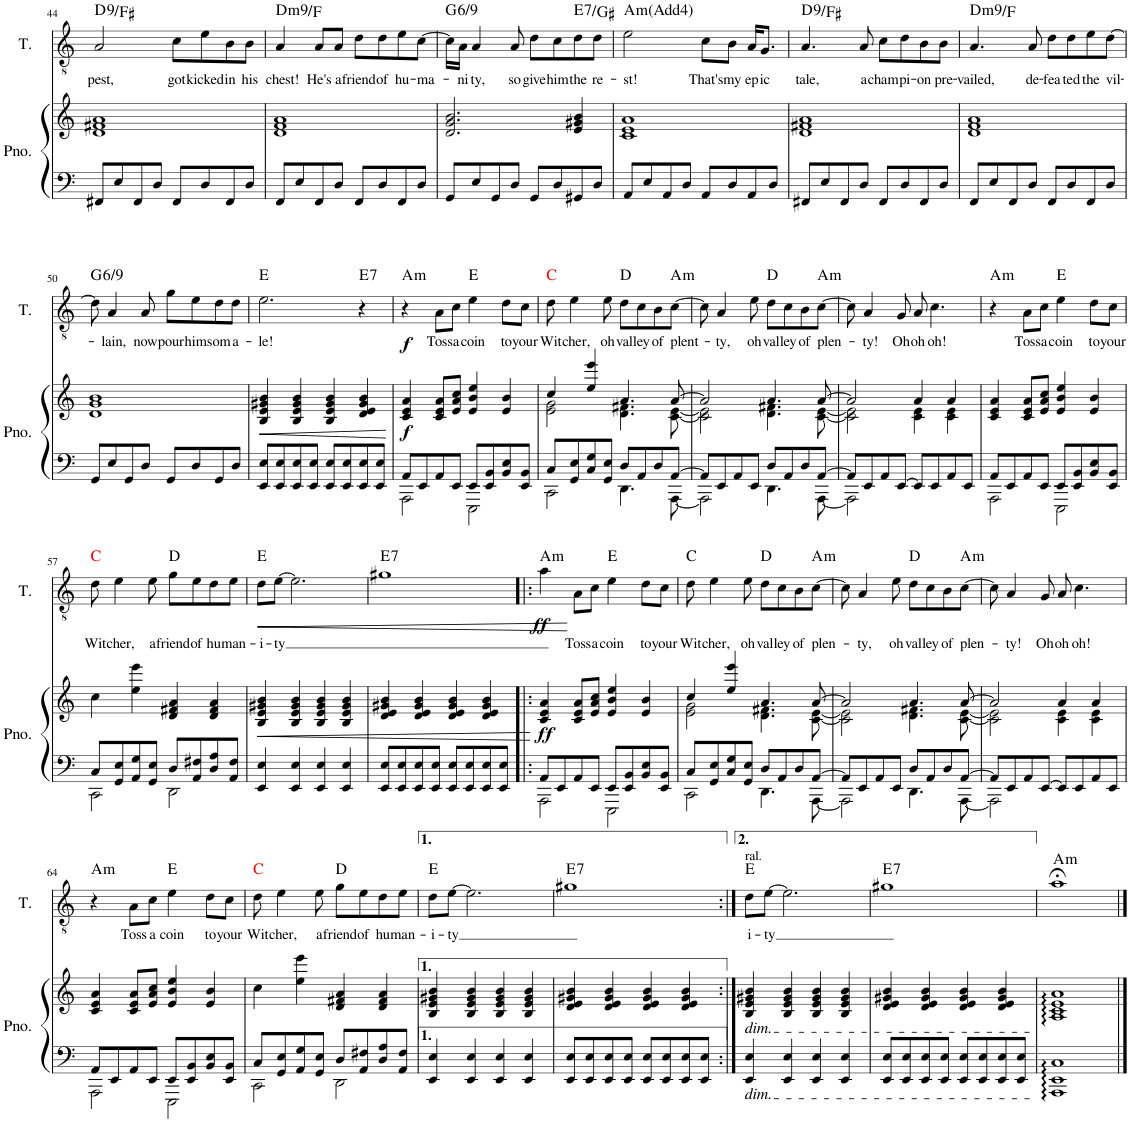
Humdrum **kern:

**kern	**kern	**dynam	**kern	**text	**dynam	**harte
*part2	*part2	*part2	*part1	*part1	*part1	*part1
*staff3	*staff2	*staff2/3	*staff1	*staff1	*staff1	*
*I"Piano	*	*	*I"Tenor	*	*	*
*I'Pno.	*	*	*I'T.	*	*	*
!!LO:PB:g=z
*clefF4	*clefG2	*	*clefGv2	*	*	*
*k[]	*k[]	*	*k[]	*	*	*
*M4/4	*M4/4	*	*M4/4	*	*	*
=44	=44	=44	=44	=44	=44	=44
!	!	!	!	!LO:LY:b	!	!LO:H:kt=9
8FF#X/L	1d 1f#X 1a	.	2A/	pest,	.	D:9/3
8E/	.	.	.	.	.	.
8FF#/	.	.	.	.	.	.
8D/J	.	.	.	.	.	.
!	!	!	!	!LO:LY:b	!	!
8FF#/L	.	.	8c\L	got	.	.
!	!	!	!	!LO:LY:b	!	!
8D/	.	.	8e\	kicked	.	.
!	!	!	!	!LO:LY:b	!	!
8FF#/	.	.	8B\	in	.	.
!	!	!	!	!LO:LY:b	!	!
8D/J	.	.	8B\J	his	.	.
=45	=45	=45	=45	=45	=45	=45
!	!	!	!	!LO:LY:b	!	!LO:H:kt=m9
8FF/L	1d 1f 1a	.	4A/	chest!	.	D:min9/b3
8E/	.	.	.	.	.	.
!	!	!	!	!LO:LY:b	!	!
8FF/	.	.	8A/L	He's	.	.
!	!	!	!	!LO:LY:b	!	!
8D/J	.	.	8A/J	a	.	.
!	!	!	!	!LO:LY:b	!	!
8FF/L	.	.	8d\L	friend	.	.
!	!	!	!	!LO:LY:b	!	!
8D/	.	.	8d\	of	.	.
!	!	!	!	!LO:LY:b	!	!
8FF/	.	.	8e\	hu-	.	.
!	!	!	!	!LO:LY:b	!	!
8D/J	.	.	[8c\J	-ma-	.	.
=46	=46	=46	=46	=46	=46	=46
!	!	!	!	!	!	!LO:H:kt=/6
8GG/L	2.d/ 2.g/ 2.b/	.	16c\LL]	.	.	G:maj6(9)
!	!	!	!	!LO:LY:b	!	!
.	.	.	16A\JJ	-ni-	.	.
!	!	!	!	!LO:LY:b	!	!
8E/	.	.	4A/	-ty,	.	.
8GG/	.	.	.	.	.	.
!	!	!	!	!LO:LY:b	!	!
8D/J	.	.	8A/	so	.	.
!	!	!	!	!LO:LY:b	!	!
8GG/L	.	.	8d\L	give	.	.
!	!	!	!	!LO:LY:b	!	!
8D/	.	.	8c\	him	.	.
!	!	!	!	!LO:LY:b	!	!LO:H:kt=7
8GG#X/	4e/ 4g#X/ 4b/	.	8d\	the	.	E:7/3
!	!	!	!	!LO:LY:b	!	!
8D/J	.	.	8d\J	re-	.	.
=47	=47	=47	=47	=47	=47	=47
!	!	!	!	!LO:LY:b	!	!LO:H:kt=m
8AA/L	1c 1e 1a	.	2e\	-st!	.	A:min(4)
8E/	.	.	.	.	.	.
8AA/	.	.	.	.	.	.
8D/J	.	.	.	.	.	.
!	!	!	!	!LO:LY:b	!	!
8AA/L	.	.	8c\L	That's	.	.
!	!	!	!	!LO:LY:b	!	!
8D/	.	.	8B\J	my	.	.
!	!	!	!	!LO:LY:b	!	!
8AA/	.	.	16A/KL	ep-	.	.
!	!	!	!	!LO:LY:b	!	!
.	.	.	8.G/J	-ic	.	.
8D/J	.	.	.	.	.	.
=48	=48	=48	=48	=48	=48	=48
!	!	!	!	!LO:LY:b	!	!LO:H:kt=9
8FF#X/L	1d 1f#X 1a	.	4.A/	tale,	.	D:9/3
8E/	.	.	.	.	.	.
8FF#/	.	.	.	.	.	.
!	!	!	!	!LO:LY:b	!	!
8D/J	.	.	8A/	a	.	.
!	!	!	!	!LO:LY:b	!	!
8FF#/L	.	.	8c\L	cham-	.	.
!	!	!	!	!LO:LY:b	!	!
8D/	.	.	8d\	-pi-	.	.
!	!	!	!	!LO:LY:b	!	!
8FF#/	.	.	8B\	-on	.	.
!	!	!	!	!LO:LY:b	!	!
8D/J	.	.	8B\J	pre-	.	.
=49	=49	=49	=49	=49	=49	=49
!	!	!	!	!LO:LY:b	!	!LO:H:kt=m9
8FF/L	1d 1f 1a	.	4.A/	-vailed,	.	D:min9/b3
8E/	.	.	.	.	.	.
8FF/	.	.	.	.	.	.
!	!	!	!	!LO:LY:b	!	!
8D/J	.	.	8A/	de-	.	.
!	!	!	!	!LO:LY:b	!	!
8FF/L	.	.	8d\L	-fea-	.	.
!	!	!	!	!LO:LY:b	!	!
8D/	.	.	8d\	-ted	.	.
!	!	!	!	!LO:LY:b	!	!
8FF/	.	.	8e\	the	.	.
!	!	!	!	!LO:LY:b	!	!
8D/J	.	.	[8d\J	vil-	.	.
!!LO:LB:g=z
=50	=50	=50	=50	=50	=50	=50
!	!	!	!	!	!	!LO:H:kt=/6
8GG/L	1d 1g 1b	.	8d\]	.	.	G:maj6(9)
!	!	!	!	!LO:LY:b	!	!
8E/	.	.	4A/	-lain,	.	.
8GG/	.	.	.	.	.	.
!	!	!	!	!LO:LY:b	!	!
8D/J	.	.	8A/	now	.	.
!	!	!	!	!LO:LY:b	!	!
8GG/L	.	.	8g\L	pour	.	.
!	!	!	!	!LO:LY:b	!	!
8D/	.	.	8e\	him	.	.
!	!	!	!	!LO:LY:b	!	!
8GG/	.	.	8d\	som	.	.
!	!	!	!	!LO:LY:b	!	!
8D/J	.	.	8d\J	a-	.	.
=51	=51	=51	=51	=51	=51	=51
!	!	!LO:HP:b	!	!LO:LY:b	!	!
8EE/ 8E/L	4B/ 4e/ 4g#X/ 4b/	<	2.e\	-le!	.	E:maj
8EE/ 8E/	.	.	.	.	.	.
8EE/ 8E/	4B/ 4e/ 4g#/ 4b/	.	.	.	.	.
8EE/ 8E/J	.	.	.	.	.	.
8EE/ 8E/L	4B/ 4e/ 4g#/ 4b/	.	.	.	.	.
8EE/ 8E/	.	.	.	.	.	.
!	!	!	!	!	!	!LO:H:kt=7
8EE/ 8E/	4d/ 4e/ 4g#/ 4b/	.	4r	.	.	E:7
8EE/ 8E/J	.	.	.	.	.	.
.	.	[	.	.	.	.
=52	=52	=52	=52	=52	=52	=52
*^	*	*	*	*	*	*
!	!	!	!LO:DY:b	!	!	!LO:DY:b	!LO:H:kt=m
8AA/L	2AAA\	4c/ 4e/ 4a/	f	4r	.	f	A:min
8EE/	.	.	.	.	.	.	.
!	!	!	!	!	!LO:LY:b	!	!
8AA/	.	8c/ 8e/ 8a/L	.	8A\L	Toss	.	.
!	!	!	!	!	!LO:LY:b	!	!
8EE/J	.	8e/ 8a/ 8cc/J	.	8c\J	a	.	.
!	!	!	!	!	!LO:LY:b	!	!
8EE/L	2EEE\	4e/ 4b/ 4ee/	.	4e\	coin	.	E:maj
8EE/ 8BB/	.	.	.	.	.	.	.
!	!	!	!	!	!LO:LY:b	!	!
8BB/ 8E/	.	4e/ 4b/	.	8d\L	to	.	.
!	!	!	!	!	!LO:LY:b	!	!
8EE/ 8BB/J	.	.	.	8c\J	your	.	.
=53	=53	=53	=53	=53	=53	=53	=53
*	*	*^	*	*	*	*	*
!	!	!	!	!	!	!LO:LY:b	!	!
8C/L	2CC\	4cc/	2e\ 2g\	.	8d\	Wit-	.	C:maj
!	!	!	!	!	!	!LO:LY:b	!	!
8GG/ 8E/	.	.	.	.	4e\	-cher,	.	.
8C/ 8G/	.	4ee/ 4eee/	.	.	.	.	.	.
!	!	!	!	!	!	!LO:LY:b	!	!
8GG/ 8E/J	.	.	.	.	8e\	oh	.	.
!	!	!	!	!	!	!LO:LY:b	!	!
8D/L	4.DD\	4.a/	4.d\ 4.f#X\	.	8d\L	val-	.	D:maj
!	!	!	!	!	!	!LO:LY:b	!	!
8AA/	.	.	.	.	8c\	-ley	.	.
!	!	!	!	!	!	!LO:LY:b	!	!
8D/	.	.	.	.	8B\	of	.	.
!	!	!	!	!	!	!LO:LY:b	!	!LO:H:kt=m
[8AA/J	[8AAA\	[8a/	[8c\ [8e\	.	[8c\J	plent-	.	A:min
=54	=54	=54	=54	=54	=54	=54	=54	=54
8AA/L]	2AAA\]	2a/]	2c\] 2e\]	.	8c\]	.	.	.
!	!	!	!	!	!	!LO:LY:b	!	!
8EE/	.	.	.	.	4A/	-ty,	.	.
8AA/	.	.	.	.	.	.	.	.
!	!	!	!	!	!	!LO:LY:b	!	!
8EE/J	.	.	.	.	8e\	oh	.	.
!	!	!	!	!	!	!LO:LY:b	!	!
8D/L	4.DD\	4.a/	4.d\ 4.f#X\	.	8d\L	val-	.	D:maj
!	!	!	!	!	!	!LO:LY:b	!	!
8AA/	.	.	.	.	8c\	-ley	.	.
!	!	!	!	!	!	!LO:LY:b	!	!
8D/	.	.	.	.	8B\	of	.	.
!	!	!	!	!	!	!LO:LY:b	!	!LO:H:kt=m
[8AA/J	[8AAA\	[8a/	[8c\ [8e\	.	[8c\J	plen-	.	A:min
=55	=55	=55	=55	=55	=55	=55	=55	=55
8AA/L]	2AAA\]	2a/]	2c\] 2e\]	.	8c\]	.	.	.
!	!	!	!	!	!	!LO:LY:b	!	!
8EE/	.	.	.	.	4A/	-ty!	.	.
8AA/	.	.	.	.	.	.	.	.
!	!	!	!	!	!	!LO:LY:b	!	!
[8EE/J	.	.	.	.	8G/	Oh-	.	.
!	!	!	!	!	!	!LO:LY:b	!	!
8EE/L]	2ryy	4a/	4c\ 4e\	.	8A/	-oh-	.	.
!	!	!	!	!	!	!LO:LY:b	!	!
8EE/	.	.	.	.	4.c\	-oh!	.	.
8AA/	.	4a/	4c\ 4e\	.	.	.	.	.
8EE/J	.	.	.	.	.	.	.	.
*	*	*v	*v	*	*	*	*	*
=56	=56	=56	=56	=56	=56	=56	=56
!	!	!	!	!	!	!	!LO:H:kt=m
8AA/L	2AAA\	4c/ 4e/ 4a/	.	4r	.	.	A:min
8EE/	.	.	.	.	.	.	.
!	!	!	!	!	!LO:LY:b	!	!
8AA/	.	8c/ 8e/ 8a/L	.	8A\L	Toss	.	.
!	!	!	!	!	!LO:LY:b	!	!
8EE/J	.	8e/ 8a/ 8cc/J	.	8c\J	a	.	.
!	!	!	!	!	!LO:LY:b	!	!
8EE/L	2EEE\	4e/ 4b/ 4ee/	.	4e\	coin	.	E:maj
8EE/ 8BB/	.	.	.	.	.	.	.
!	!	!	!	!	!LO:LY:b	!	!
8BB/ 8E/	.	4e/ 4b/	.	8d\L	to	.	.
!	!	!	!	!	!LO:LY:b	!	!
8EE/ 8BB/J	.	.	.	8c\J	your	.	.
!!LO:LB:g=z
=57	=57	=57	=57	=57	=57	=57	=57
!	!	!	!	!	!LO:LY:b	!	!
8C/L	2CC\	4cc\	.	8d\	Wit-	.	C:maj
!	!	!	!	!	!LO:LY:b	!	!
8GG/ 8E/	.	.	.	4e\	-cher,	.	.
8AA/ 8G/	.	4ee\ 4eee\	.	.	.	.	.
!	!	!	!	!	!LO:LY:b	!	!
8GG/ 8E/J	.	.	.	8e\	a	.	.
!	!	!	!	!	!LO:LY:b	!	!
8D/L	2DD\	4d/ 4f#X/ 4a/	.	8g\L	friend	.	D:maj
!	!	!	!	!	!LO:LY:b	!	!
8AA/ 8F#X/	.	.	.	8e\	of	.	.
!	!	!	!	!	!LO:LY:b	!	!
8D/ 8A/	.	4d/ 4f#/ 4a/	.	8d\	hu-	.	.
!	!	!	!	!	!LO:LY:b	!	!
8AA/ 8F#/J	.	.	.	8e\J	-man-	.	.
*v	*v	*	*	*	*	*	*
=58	=58	=58	=58	=58	=58	=58
!	!	!LO:HP:b	!	!LO:LY:b	!LO:HP:b	!
4EE/ 4E/	4B/ 4e/ 4g#X/ 4b/	<	8d\L	-i-	<	E:maj
!	!	!	!	!LO:LY:b	!	!
.	.	.	[8e\J	-ty	.	.
4EE/ 4E/	4B/ 4e/ 4g#/ 4b/	.	2.e\]	.	.	.
4EE/ 4E/	4B/ 4e/ 4g#/ 4b/	.	.	.	.	.
4EE/ 4E/	4B/ 4e/ 4g#/ 4b/	.	.	.	.	.
=59	=59	=59	=59	=59	=59	=59
!	!	!	!	!	!	!LO:H:kt=7
8EE/ 8E/L	4d/ 4e/ 4g#X/ 4b/	.	1g#X	.	.	E:7
8EE/ 8E/	.	.	.	.	.	.
8EE/ 8E/	4d/ 4e/ 4g#/ 4b/	.	.	.	.	.
8EE/ 8E/J	.	.	.	.	.	.
8EE/ 8E/L	4d/ 4e/ 4g#/ 4b/	.	.	.	.	.
8EE/ 8E/	.	.	.	.	.	.
8EE/ 8E/	4d/ 4e/ 4g#/ 4b/	.	.	.	.	.
8EE/ 8E/J	.	.	.	.	.	.
.	.	[	.	.	.	.
=60!|:	=60!|:	=60!|:	=60!|:	=60!|:	=60!|:	=60!|:
*^	*	*	*	*	*	*
!	!	!	!LO:DY:b	!	!	!LO:DY:b	!LO:H:kt=m
8AA/L	2AAA\	4c/ 4e/ 4a/	ff	4a\	.	ff	A:min
8EE/	.	.	.	.	.	.	.
!	!	!	!	!	!LO:LY:b	!	!
8AA/	.	8c/ 8e/ 8a/L	.	8A\L	Toss	[	.
!	!	!	!	!	!LO:LY:b	!	!
8EE/J	.	8e/ 8a/ 8cc/J	.	8c\J	a	.	.
!	!	!	!	!	!LO:LY:b	!	!
8EE/L	2EEE\	4e/ 4b/ 4ee/	.	4e\	coin	.	E:maj
8EE/ 8BB/	.	.	.	.	.	.	.
!	!	!	!	!	!LO:LY:b	!	!
8BB/ 8E/	.	4e/ 4b/	.	8d\L	to	.	.
!	!	!	!	!	!LO:LY:b	!	!
8EE/ 8BB/J	.	.	.	8c\J	your	.	.
=61	=61	=61	=61	=61	=61	=61	=61
*	*	*^	*	*	*	*	*
!	!	!	!	!	!	!LO:LY:b	!	!
8C/L	2CC\	4cc/	2e\ 2g\	.	8d\	Wit-	.	C:maj
!	!	!	!	!	!	!LO:LY:b	!	!
8GG/ 8E/	.	.	.	.	4e\	-cher,	.	.
8C/ 8G/	.	4ee/ 4eee/	.	.	.	.	.	.
!	!	!	!	!	!	!LO:LY:b	!	!
8GG/ 8E/J	.	.	.	.	8e\	oh	.	.
!	!	!	!	!	!	!LO:LY:b	!	!
8D/L	4.DD\	4.a/	4.d\ 4.f#X\	.	8d\L	val-	.	D:maj
!	!	!	!	!	!	!LO:LY:b	!	!
8AA/	.	.	.	.	8c\	-ley	.	.
!	!	!	!	!	!	!LO:LY:b	!	!
8D/	.	.	.	.	8B\	of	.	.
!	!	!	!	!	!	!LO:LY:b	!	!LO:H:kt=m
[8AA/J	[8AAA\	[8a/	[8c\ [8e\	.	[8c\J	plen-	.	A:min
=62	=62	=62	=62	=62	=62	=62	=62	=62
8AA/L]	2AAA\]	2a/]	2c\] 2e\]	.	8c\]	.	.	.
!	!	!	!	!	!	!LO:LY:b	!	!
8EE/	.	.	.	.	4A/	-ty,	.	.
8AA/	.	.	.	.	.	.	.	.
!	!	!	!	!	!	!LO:LY:b	!	!
8EE/J	.	.	.	.	8e\	oh	.	.
!	!	!	!	!	!	!LO:LY:b	!	!
8D/L	4.DD\	4.a/	4.d\ 4.f#X\	.	8d\L	val-	.	D:maj
!	!	!	!	!	!	!LO:LY:b	!	!
8AA/	.	.	.	.	8c\	-ley	.	.
!	!	!	!	!	!	!LO:LY:b	!	!
8D/	.	.	.	.	8B\	of	.	.
!	!	!	!	!	!	!LO:LY:b	!	!LO:H:kt=m
[8AA/J	[8AAA\	[8a/	[8c\ [8e\	.	[8c\J	plen-	.	A:min
=63	=63	=63	=63	=63	=63	=63	=63	=63
8AA/L]	2AAA\]	2a/]	2c\] 2e\]	.	8c\]	.	.	.
!	!	!	!	!	!	!LO:LY:b	!	!
8EE/	.	.	.	.	4A/	-ty!	.	.
8AA/	.	.	.	.	.	.	.	.
!	!	!	!	!	!	!LO:LY:b	!	!
[8EE/J	.	.	.	.	8G/	Oh-	.	.
!	!	!	!	!	!	!LO:LY:b	!	!
8EE/L]	2ryy	4a/	4c\ 4e\	.	8A/	-oh-	.	.
!	!	!	!	!	!	!LO:LY:b	!	!
8EE/	.	.	.	.	4.c\	-oh!	.	.
8AA/	.	4a/	4c\ 4e\	.	.	.	.	.
8EE/J	.	.	.	.	.	.	.	.
*	*	*v	*v	*	*	*	*	*
!!LO:LB:g=z
=64	=64	=64	=64	=64	=64	=64	=64
!	!	!	!	!	!	!	!LO:H:kt=m
8AA/L	2AAA\	4c/ 4e/ 4a/	.	4r	.	.	A:min
8EE/	.	.	.	.	.	.	.
!	!	!	!	!	!LO:LY:b	!	!
8AA/	.	8c/ 8e/ 8a/L	.	8A\L	Toss	.	.
!	!	!	!	!	!LO:LY:b	!	!
8EE/J	.	8e/ 8a/ 8cc/J	.	8c\J	a	.	.
!	!	!	!	!	!LO:LY:b	!	!
8EE/L	2EEE\	4e/ 4b/ 4ee/	.	4e\	coin	.	E:maj
8EE/ 8BB/	.	.	.	.	.	.	.
!	!	!	!	!	!LO:LY:b	!	!
8BB/ 8E/	.	4e/ 4b/	.	8d\L	to	.	.
!	!	!	!	!	!LO:LY:b	!	!
8EE/ 8BB/J	.	.	.	8c\J	your	.	.
=65	=65	=65	=65	=65	=65	=65	=65
!	!	!	!	!	!LO:LY:b	!	!
8C/L	2CC\	4cc\	.	8d\	Wit-	.	C:maj
!	!	!	!	!	!LO:LY:b	!	!
8GG/ 8E/	.	.	.	4e\	-cher,	.	.
8AA/ 8G/	.	4ee\ 4eee\	.	.	.	.	.
!	!	!	!	!	!LO:LY:b	!	!
8GG/ 8E/J	.	.	.	8e\	a	.	.
!	!	!	!	!	!LO:LY:b	!	!
8D/L	2DD\	4d/ 4f#X/ 4a/	.	8g\L	friend	.	D:maj
!	!	!	!	!	!LO:LY:b	!	!
8AA/ 8F#X/	.	.	.	8e\	of	.	.
!	!	!	!	!	!LO:LY:b	!	!
8D/ 8A/	.	4d/ 4f#/ 4a/	.	8d\	hu-	.	.
!	!	!	!	!	!LO:LY:b	!	!
8AA/ 8F#/J	.	.	.	8e\J	-man-	.	.
*v	*v	*	*	*	*	*	*
=66	=66	=66	=66	=66	=66	=66
!	!	!	!	!LO:LY:b	!	!
4EE/ 4E/	4B/ 4e/ 4g#X/ 4b/	.	8d\L	-i-	.	E:maj
!	!	!	!	!LO:LY:b	!	!
.	.	.	[8e\J	-ty	.	.
4EE/ 4E/	4B/ 4e/ 4g#/ 4b/	.	2.e\]	.	.	.
4EE/ 4E/	4B/ 4e/ 4g#/ 4b/	.	.	.	.	.
4EE/ 4E/	4B/ 4e/ 4g#/ 4b/	.	.	.	.	.
=67	=67	=67	=67	=67	=67	=67
!	!	!	!	!	!	!LO:H:kt=7
8EE/ 8E/L	4d/ 4e/ 4g#X/ 4b/	.	1g#X	.	.	E:7
8EE/ 8E/	.	.	.	.	.	.
8EE/ 8E/	4d/ 4e/ 4g#/ 4b/	.	.	.	.	.
8EE/ 8E/J	.	.	.	.	.	.
8EE/ 8E/L	4d/ 4e/ 4g#/ 4b/	.	.	.	.	.
8EE/ 8E/	.	.	.	.	.	.
8EE/ 8E/	4d/ 4e/ 4g#/ 4b/	.	.	.	.	.
8EE/ 8E/J	.	.	.	.	.	.
=68:|!	=68:|!	=68:|!	=68:|!	=68:|!	=68:|!	=68:|!
!	!	!	!LO:TX:a:t=ral.	!	!	!
!	!LO:TX:b:i:t=dim.	!	!	!	!	!
!LO:TX:b:i:t=dim.	!	!	!	!	!	!
!	!	!	!	!LO:LY:b	!	!
4EE/ 4E/	4B/ 4e/ 4g#X/ 4b/	.	8d\L	-i-	.	E:maj
!	!	!	!	!LO:LY:b	!	!
.	.	.	[8e\J	-ty	.	.
4EE/ 4E/	4B/ 4e/ 4g#/ 4b/	.	2.e\]	.	.	.
4EE/ 4E/	4B/ 4e/ 4g#/ 4b/	.	.	.	.	.
4EE/ 4E/	4B/ 4e/ 4g#/ 4b/	.	.	.	.	.
=69	=69	=69	=69	=69	=69	=69
!	!	!	!	!	!	!LO:H:kt=7
8EE/ 8E/L	4d/ 4e/ 4g#X/ 4b/	.	1g#X	.	.	E:7
8EE/ 8E/	.	.	.	.	.	.
8EE/ 8E/	4d/ 4e/ 4g#/ 4b/	.	.	.	.	.
8EE/ 8E/J	.	.	.	.	.	.
8EE/ 8E/L	4d/ 4e/ 4g#/ 4b/	.	.	.	.	.
8EE/ 8E/	.	.	.	.	.	.
8EE/ 8E/	4d/ 4e/ 4g#/ 4b/	.	.	.	.	.
8EE/ 8E/J	.	.	.	.	.	.
=70	=70	=70	=70	=70	=70	=70
!	!	!	!	!	!	!LO:H:kt=m
1AAA 1EE 1C	1A 1c 1e 1a	.	1a;<	.	.	A:min
==	==	==	==	==	==	==
*-	*-	*-	*-	*-	*-	*-
